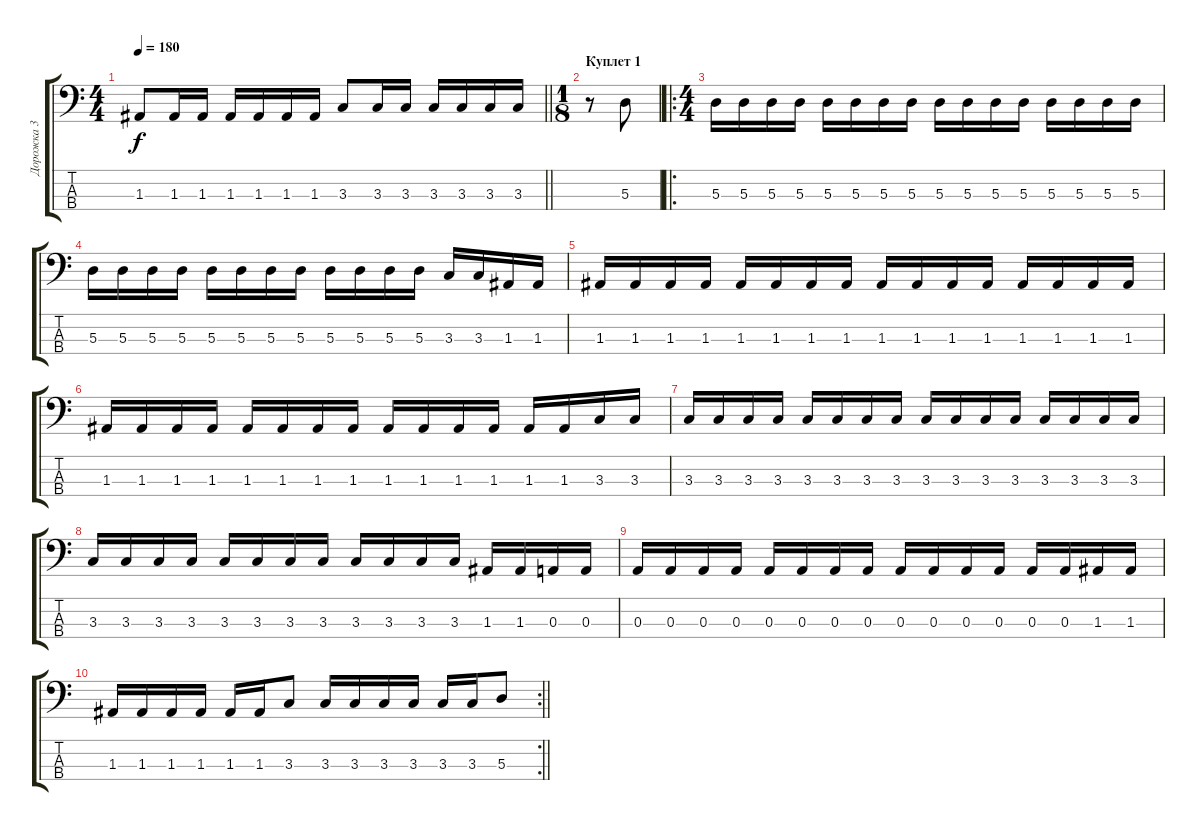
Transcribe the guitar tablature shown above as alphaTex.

\track ("Дорожка 3" "Дорожка 3") {instrument electricbassfinger}
\staff {score tabs}
\tuning (G2 D2 A1 E1) {hide}
\ts (4 4)
\tempo 180
\clef f4
\barLineRight lightlight
\ks c
1.3.8{dy f} 1.3.16 1.3.16 1.3.16 1.3.16 1.3.16 1.3.16 3.3.8 3.3.16 3.3.16 3.3.16 3.3.16 3.3.16 3.3.16 |
\ts (1 8)
\section ("" "Куплет 1")
r.8 5.3.8 |
\ro
\ts (4 4)
5.3.16 5.3.16 5.3.16 5.3.16 5.3.16 5.3.16 5.3.16 5.3.16 5.3.16 5.3.16 5.3.16 5.3.16 5.3.16 5.3.16 5.3.16 5.3.16 |
5.3.16 5.3.16 5.3.16 5.3.16 5.3.16 5.3.16 5.3.16 5.3.16 5.3.16 5.3.16 5.3.16 5.3.16 3.3.16 3.3.16 1.3.16 1.3.16 |
1.3.16 1.3.16 1.3.16 1.3.16 1.3.16 1.3.16 1.3.16 1.3.16 1.3.16 1.3.16 1.3.16 1.3.16 1.3.16 1.3.16 1.3.16 1.3.16 |
1.3.16 1.3.16 1.3.16 1.3.16 1.3.16 1.3.16 1.3.16 1.3.16 1.3.16 1.3.16 1.3.16 1.3.16 1.3.16 1.3.16 3.3.16 3.3.16 |
3.3.16 3.3.16 3.3.16 3.3.16 3.3.16 3.3.16 3.3.16 3.3.16 3.3.16 3.3.16 3.3.16 3.3.16 3.3.16 3.3.16 3.3.16 3.3.16 |
3.3.16 3.3.16 3.3.16 3.3.16 3.3.16 3.3.16 3.3.16 3.3.16 3.3.16 3.3.16 3.3.16 3.3.16 1.3.16 1.3.16 0.3.16 0.3.16 |
0.3.16 0.3.16 0.3.16 0.3.16 0.3.16 0.3.16 0.3.16 0.3.16 0.3.16 0.3.16 0.3.16 0.3.16 0.3.16 0.3.16 1.3.16 1.3.16 |
\rc 2
\barLineRight lightlight
1.3.16 1.3.16 1.3.16 1.3.16 1.3.16 1.3.16 3.3.8 3.3.16 3.3.16 3.3.16 3.3.16 3.3.16 3.3.16 5.3.8
